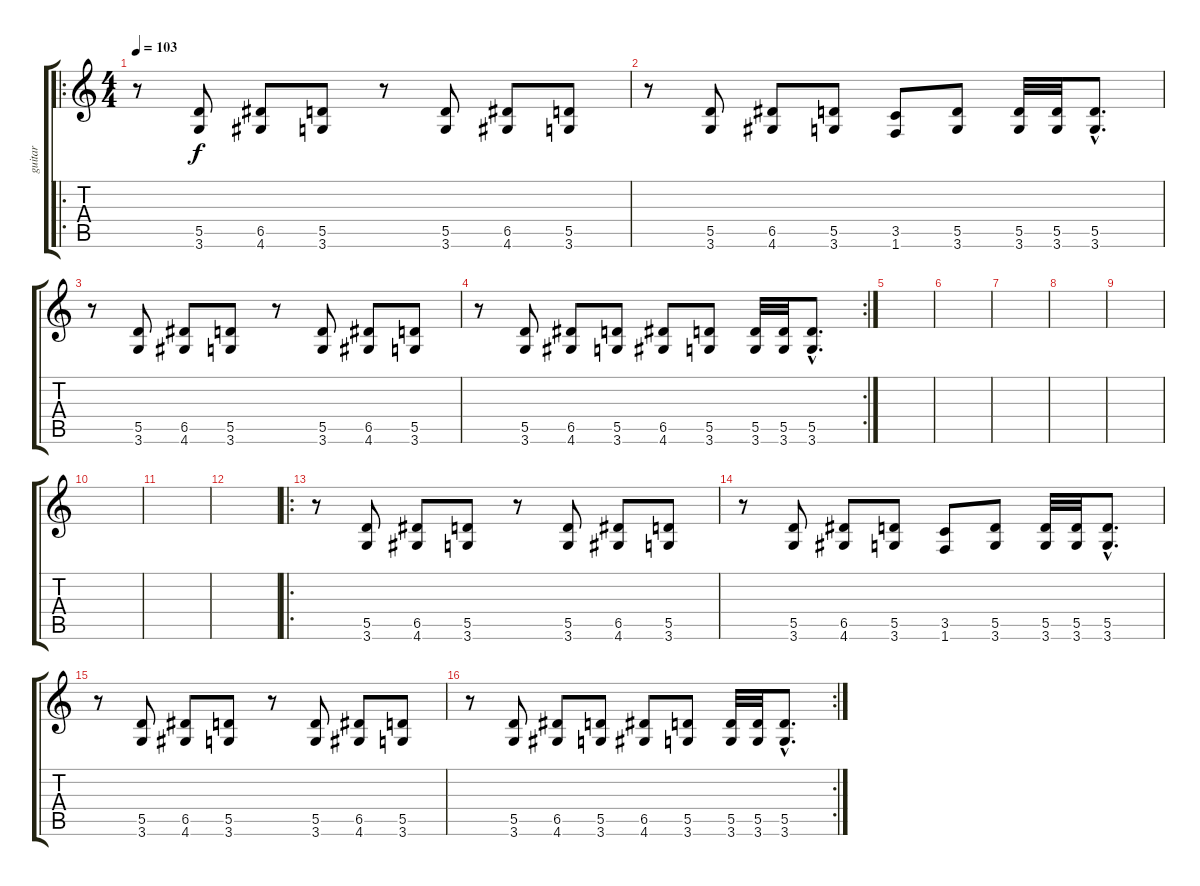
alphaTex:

\track ("guitar" "guitar") {instrument distortionguitar}
\staff {score tabs}
\tuning (E4 B3 G3 D3 A2 E2) {hide}
\ro
\ts (4 4)
\tempo 103
\clef g2
\ks c
r.8{dy f} (5.5 3.6).8 (6.5 4.6).8 (5.5 3.6).8 r.8 (5.5 3.6).8 (6.5 4.6).8 (5.5 3.6).8 |
r.8 (5.5 3.6).8 (6.5 4.6).8 (5.5 3.6).8 (3.5 1.6).8 (5.5 3.6).8 (5.5 3.6).32 (5.5 3.6).32 (5.5{hac} 3.6{hac}).8{d} |
r.8 (5.5 3.6).8 (6.5 4.6).8 (5.5 3.6).8 r.8 (5.5 3.6).8 (6.5 4.6).8 (5.5 3.6).8 |
\rc 2
r.8 (5.5 3.6).8 (6.5 4.6).8 (5.5 3.6).8 (6.5 4.6).8 (5.5 3.6).8 (5.5 3.6).32 (5.5 3.6).32 (5.5{hac} 3.6{hac}).8{d} |
|
|
|
|
|
|
|
|
\ro
r.8 (5.5 3.6).8 (6.5 4.6).8 (5.5 3.6).8 r.8 (5.5 3.6).8 (6.5 4.6).8 (5.5 3.6).8 |
r.8 (5.5 3.6).8 (6.5 4.6).8 (5.5 3.6).8 (3.5 1.6).8 (5.5 3.6).8 (5.5 3.6).32 (5.5 3.6).32 (5.5{hac} 3.6{hac}).8{d} |
r.8 (5.5 3.6).8 (6.5 4.6).8 (5.5 3.6).8 r.8 (5.5 3.6).8 (6.5 4.6).8 (5.5 3.6).8 |
\rc 2
r.8 (5.5 3.6).8 (6.5 4.6).8 (5.5 3.6).8 (6.5 4.6).8 (5.5 3.6).8 (5.5 3.6).32 (5.5 3.6).32 (5.5{hac} 3.6{hac}).8{d}
